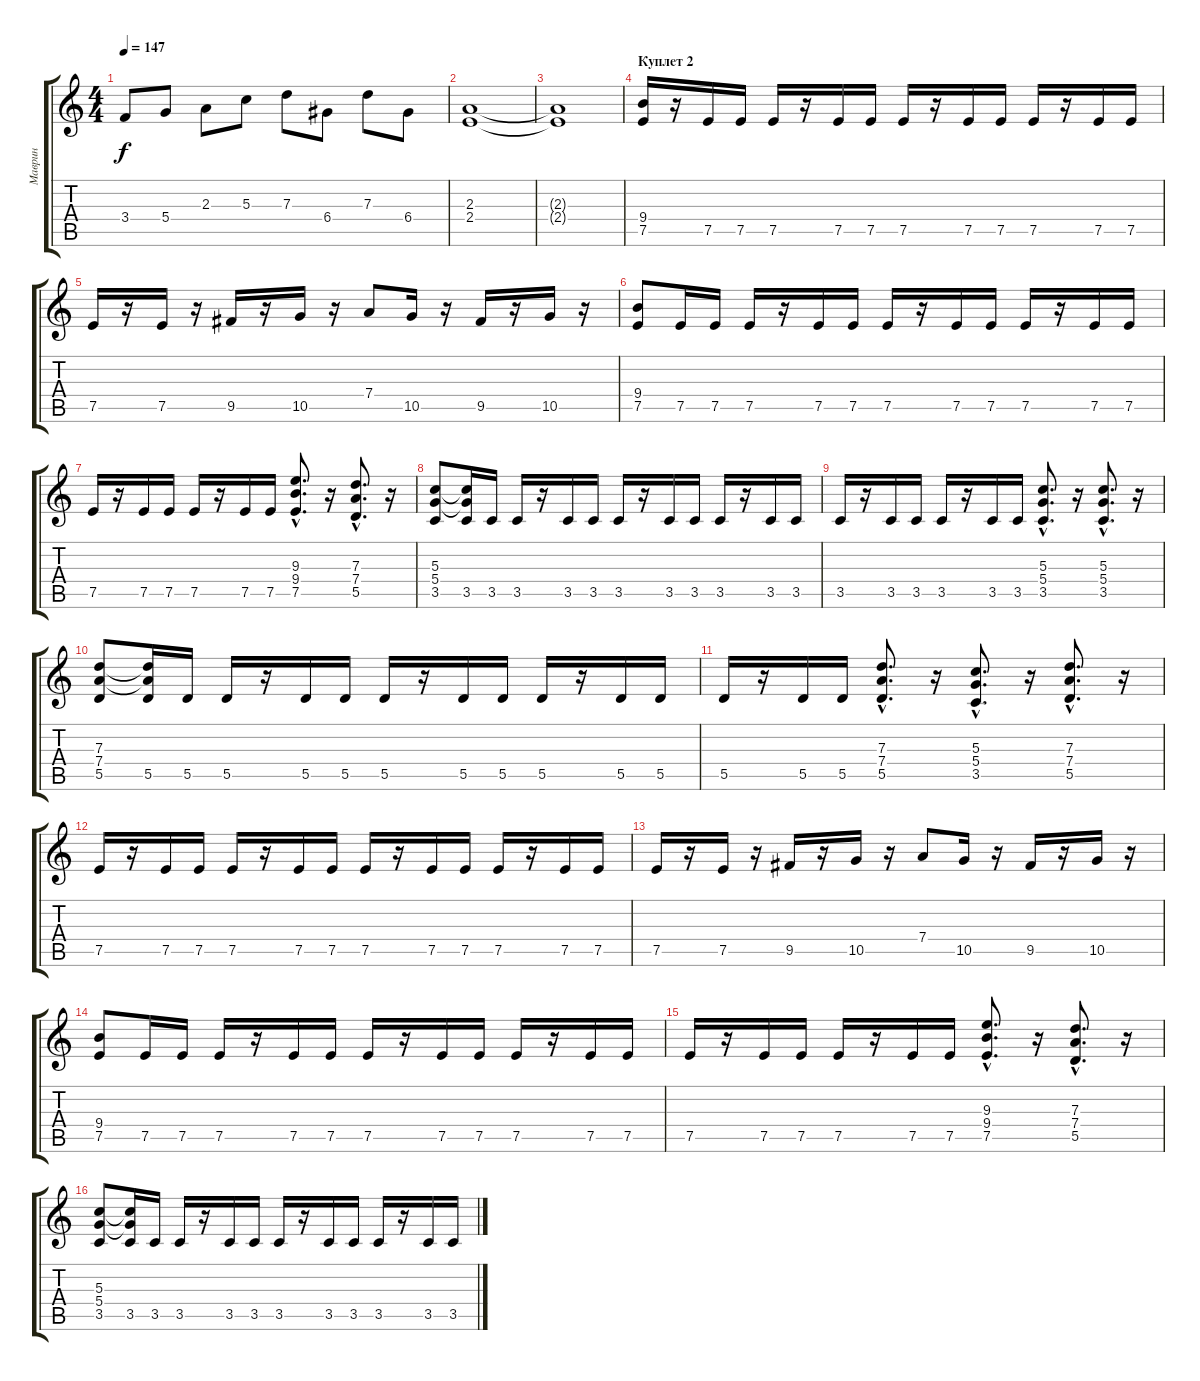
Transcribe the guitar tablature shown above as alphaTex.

\track ("Маврин" "Маврин") {instrument overdrivenguitar}
\staff {score tabs}
\tuning (E4 B3 G3 D3 A2 E2) {hide}
\ts (4 4)
\tempo 147
\clef g2
\ks c
3.4.8{dy f} 5.4.8 2.3.8 5.3.8 7.3.8 6.4.8 7.3.8 6.4.8 |
(2.3 2.4).1 |
(2.3{t} 2.4{t}).1 |
\section ("" "Куплет 2")
(9.4 7.5).16 r.16 7.5.16 7.5.16 7.5.16 r.16 7.5.16 7.5.16 7.5.16 r.16 7.5.16 7.5.16 7.5.16 r.16 7.5.16 7.5.16 |
7.5.16 r.16 7.5.16 r.16 9.5.16 r.16 10.5.16 r.16 7.4.8 10.5.16 r.16 9.5.16 r.16 10.5.16 r.16 |
(9.4 7.5).8 7.5.16 7.5.16 7.5.16 r.16 7.5.16 7.5.16 7.5.16 r.16 7.5.16 7.5.16 7.5.16 r.16 7.5.16 7.5.16 |
7.5.16 r.16 7.5.16 7.5.16 7.5.16 r.16 7.5.16 7.5.16 (9.3{hac} 9.4{hac} 7.5{hac}).8{d} r.16 (7.3{hac} 7.4{hac} 5.5{hac}).8{d} r.16 |
(5.3 5.4 3.5).8 (5.3{t} 5.4{t} 3.5).16 3.5.16 3.5.16 r.16 3.5.16 3.5.16 3.5.16 r.16 3.5.16 3.5.16 3.5.16 r.16 3.5.16 3.5.16 |
3.5.16 r.16 3.5.16 3.5.16 3.5.16 r.16 3.5.16 3.5.16 (5.3{hac} 5.4{hac} 3.5{hac}).8{d} r.16 (5.3{hac} 5.4{hac} 3.5{hac}).8{d} r.16 |
(7.3 7.4 5.5).8 (7.3{t} 7.4{t} 5.5).16 5.5.16 5.5.16 r.16 5.5.16 5.5.16 5.5.16 r.16 5.5.16 5.5.16 5.5.16 r.16 5.5.16 5.5.16 |
5.5.16 r.16 5.5.16 5.5.16 (7.3{hac} 7.4{hac} 5.5{hac}).8{d} r.16 (5.3{hac} 5.4{hac} 3.5{hac}).8{d} r.16 (7.3{hac} 7.4{hac} 5.5{hac}).8{d} r.16 |
7.5.16 r.16 7.5.16 7.5.16 7.5.16 r.16 7.5.16 7.5.16 7.5.16 r.16 7.5.16 7.5.16 7.5.16 r.16 7.5.16 7.5.16 |
7.5.16 r.16 7.5.16 r.16 9.5.16 r.16 10.5.16 r.16 7.4.8 10.5.16 r.16 9.5.16 r.16 10.5.16 r.16 |
(9.4 7.5).8 7.5.16 7.5.16 7.5.16 r.16 7.5.16 7.5.16 7.5.16 r.16 7.5.16 7.5.16 7.5.16 r.16 7.5.16 7.5.16 |
7.5.16 r.16 7.5.16 7.5.16 7.5.16 r.16 7.5.16 7.5.16 (9.3{hac} 9.4{hac} 7.5{hac}).8{d} r.16 (7.3{hac} 7.4{hac} 5.5{hac}).8{d} r.16 |
(5.3 5.4 3.5).8 (5.3{t} 5.4{t} 3.5).16 3.5.16 3.5.16 r.16 3.5.16 3.5.16 3.5.16 r.16 3.5.16 3.5.16 3.5.16 r.16 3.5.16 3.5.16
